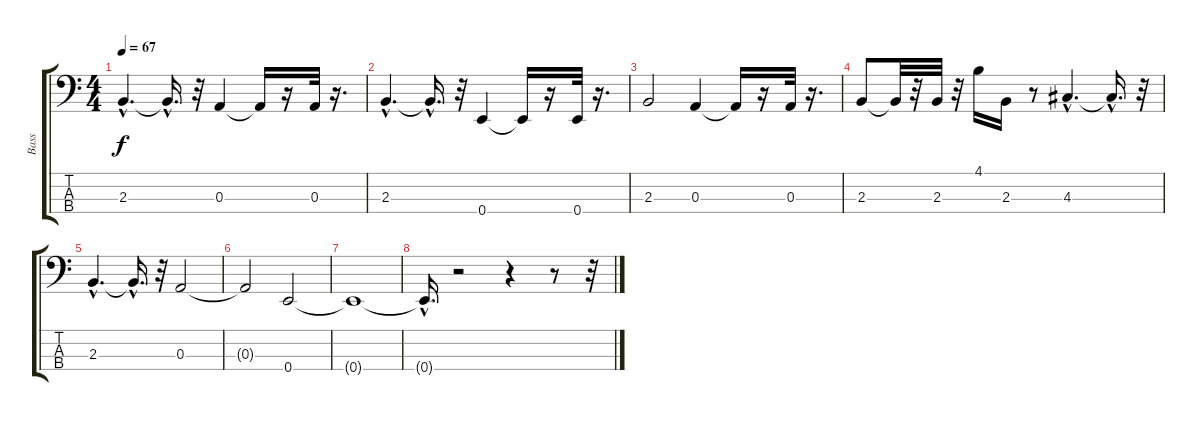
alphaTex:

\track ("Bass" "Bass") {instrument electricbassfinger}
\staff {score tabs}
\tuning (G2 D2 A1 E1) {hide}
\ts (4 4)
\tempo 67
\clef f4
\ks c
2.3{hac}.4{d dy f} 2.3{hac t}.16{d} r.32 0.3.4 0.3{t}.16 r.16 0.3.32 r.16{d} |
2.3{hac}.4{d} 2.3{hac t}.16{d} r.32 0.4.4 0.4{t}.16 r.16 0.4.32 r.16{d} |
2.3.2 0.3.4 0.3{t}.16 r.16 0.3.32 r.16{d} |
2.3.8 2.3{t}.32 r.32 2.3.32 r.32 4.1.16 2.3.16 r.8 4.3{hac}.4{d} 4.3{hac t}.16{d} r.32 |
2.3{hac}.4{d} 2.3{hac t}.16{d} r.32 0.3.2 |
0.3{t}.2 0.4.2 |
0.4{t}.1 |
0.4{hac t}.16{d} r.2 r.4 r.8 r.32
